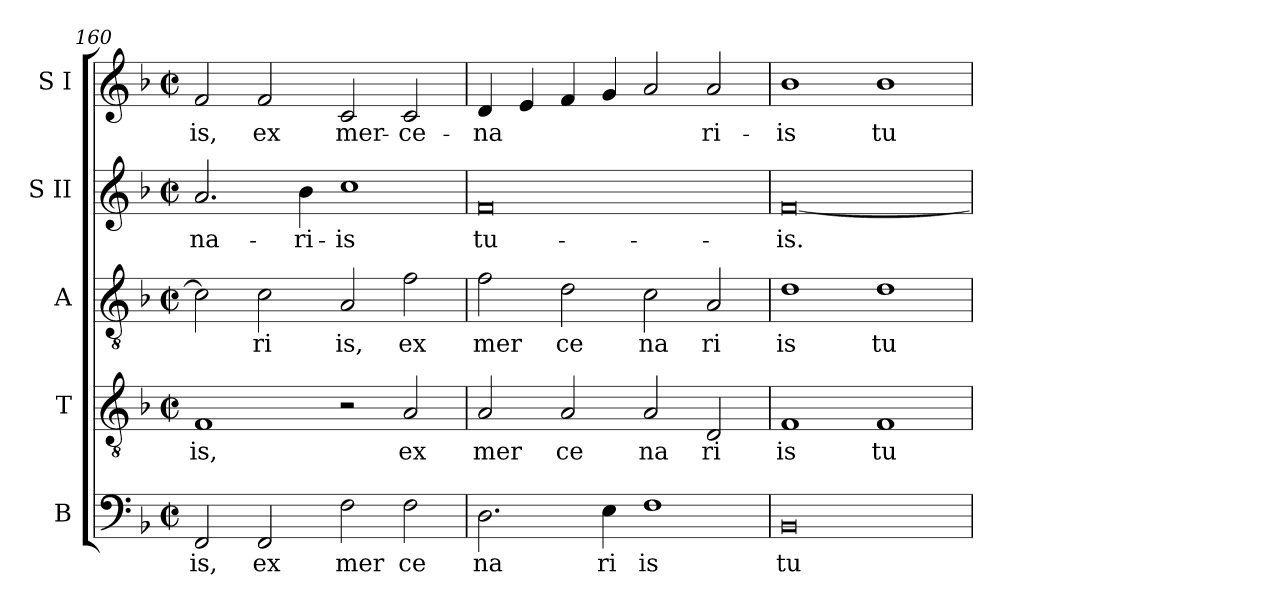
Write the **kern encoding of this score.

**kern	**text	**kern	**text	**kern	**text	**kern	**text	**kern	**text
*part5	*part5	*part4	*part4	*part3	*part3	*part2	*part2	*part1	*part1
*staff5	*staff5	*staff4	*staff4	*staff3	*staff3	*staff2	*staff2	*staff1	*staff1
*I"B	*	*I"T	*	*I"A	*	*I"S II	*	*I"S I	*
*clefF4	*	*clefGv2	*	*clefGv2	*	*clefG2	*	*clefG2	*
*k[b-]	*	*k[b-]	*	*k[b-]	*	*k[b-]	*	*k[b-]	*
*F:	*	*F:	*	*F:	*	*F:	*	*F:	*
*M2/2	*	*M2/2	*	*M2/2	*	*M2/2	*	*M2/2	*
*met(c|)	*	*met(c|)	*	*met(c|)	*	*met(c|)	*	*met(c|)	*
=160	=160	=160	=160	=160	=160	=160	=160	=160	=160
!	!LO:LY:b:cj	!	!LO:LY:b:cj	!	!LO:LY:b:cj	!	!LO:LY:b:cj	!	!LO:LY:b:cj
2FF/	is,	1F	is,	2c\]	.	2.a/	-na-	2f/	-is,
!	!LO:LY:b:cj	!	!	!	!LO:LY:b:cj	!	!	!	!LO:LY:b:cj
2FF/	ex	.	.	2c\	ri	.	.	2f/	ex
!	!	!	!	!	!	!	!LO:LY:b:cj	!	!
.	.	.	.	.	.	4b-\	-ri-	.	.
!	!LO:LY:b:cj	!	!	!	!LO:LY:b:cj	!	!LO:LY:b:cj	!	!LO:LY:b:cj
2F\	mer	2r	.	2A/	is,	1cc	-is	2c/	mer-
!	!LO:LY:b:cj	!	!LO:LY:b:cj	!	!LO:LY:b:cj	!	!	!	!LO:LY:b:cj
2F\	ce	2A/	ex	2f\	ex	.	.	2c/	-ce-
=161	=161	=161	=161	=161	=161	=161	=161	=161	=161
!	!LO:LY:b:cj	!	!LO:LY:b:cj	!	!LO:LY:b:cj	!	!LO:LY:b:cj	!	!LO:LY:b:cj
2.D\	na	2A/	mer	2f\	mer	0f	tu-	4d/	-na-
!	!	!	!	!	!	!	!	!	!LO:LY:b:cj
.	.	.	.	.	.	.	.	4e/	--
!	!	!	!LO:LY:b:cj	!	!LO:LY:b:cj	!	!	!	!LO:LY:b:cj
.	.	2A/	ce	2d\	ce	.	.	4f/	--
!	!LO:LY:b:cj	!	!	!	!	!	!	!	!LO:LY:b:cj
4E\	ri	.	.	.	.	.	.	4g/	--
!	!LO:LY:b:cj	!	!LO:LY:b:cj	!	!LO:LY:b:cj	!	!	!	!LO:LY:b:cj
1F	is	2A/	na	2c\	na	.	.	2a/	--
!	!	!	!LO:LY:b:cj	!	!LO:LY:b:cj	!	!	!	!LO:LY:b:cj
.	.	2D/	ri	2A/	ri	.	.	2a/	-ri-
=162	=162	=162	=162	=162	=162	=162	=162	=162	=162
!	!LO:LY:b:cj	!	!LO:LY:b:cj	!	!LO:LY:b:cj	!	!LO:LY:b:cj	!	!LO:LY:b:cj
0BB-	tu	1F	is	1d	is	[<0f	-is.	1b-	-is
!	!	!	!LO:LY:b:cj	!	!LO:LY:b:cj	!	!	!	!LO:LY:b:cj
.	.	1F	tu	1d	tu	.	.	1b-	tu-
=	=	=	=	=	=	=	=	=	=
*-	*-	*-	*-	*-	*-	*-	*-	*-	*-
